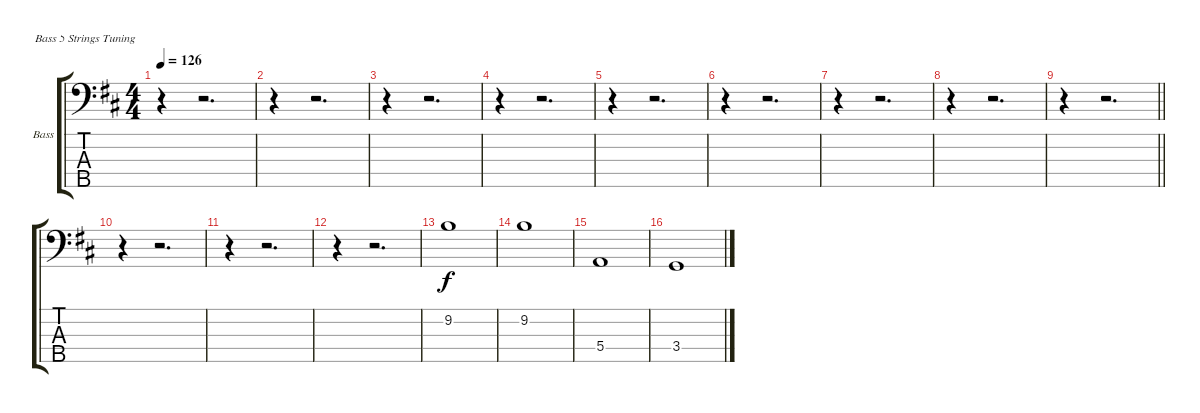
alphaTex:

\bracketExtendMode groupsimilarinstruments
\firstSystemTrackNameOrientation horizontal
\otherSystemsTrackNameOrientation horizontal
\track ("Bass" "Bass") {instrument electricbasspick}
\staff {score tabs}
\tuning (G2 D2 A1 E1 B0)
\ts (4 4)
\tempo 126
\clef f4
\ks d
r.4{dy f} r.2{d} |
r.4 r.2{d} |
\scale
0.3829 r.4 r.2{d} |
\scale
0.294983 r.4 r.2{d} |
\scale
0.321899 r.4 r.2{d} |
\scale
0.634111 r.4 r.2{d} |
\scale
0.365973 r.4 r.2{d} |
\scale
0.364305 r.4 r.2{d} |
\scale
0.361541
\barLineRight lightlight
r.4 r.2{d} |
\scale
0.274306 r.4 r.2{d} |
r.4 r.2{d} |
r.4 r.2{d} |
9.2.1 |
9.2.1 |
5.4.1 |
3.4.1
